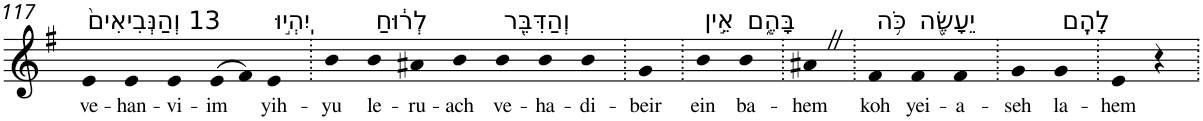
**kern	**text
*part1	*part1
*staff1	*staff1
*I"Piano	*
*I'Pno	*
!!LO:PB:g=z
*clefG2	*
*k[f#]	*
*G:	*
=117	=117
!LO:TX:a:t=13 וְהַנְּבִיאִים֙	!
!	!LO:LY:b
4e	ve-
!	!LO:LY:b
4e	-han-
!	!LO:LY:b
4e	-vi-
!	!LO:LY:b
(>8e	-im
8f#)	.
!LO:TX:a:t=יִֽהְי֣וּ	!
!	!LO:LY:b
4e	yih-
=118.	=118.
!	!LO:LY:b
4b	-yu
!LO:TX:a:t=לְר֔וּחַ	!
!	!LO:LY:b
4b	le-
!	!LO:LY:b
4a#X	-ru-
!	!LO:LY:b
4b	-ach
!LO:TX:a:t=וְהַדִּבֵּ֖ר	!
!	!LO:LY:b
4b	ve-
!	!LO:LY:b
4b	-ha-
!	!LO:LY:b
4b	-di-
=119.	=119.
!	!LO:LY:b
4g	-beir
=120.	=120.
!LO:TX:a:t=אֵ֣ין	!
!	!LO:LY:b
4b	ein
!LO:TX:a:t=בָּהֶ֑ם	!
!	!LO:LY:b
4b	ba-
=121.	=121.
!	!LO:LY:b
4a#XZ	-hem
=122.	=122.
!LO:TX:a:t=כֹּ֥ה	!
!	!LO:LY:b
4f#	koh
!LO:TX:a:t=יֵעָשֶׂ֖ה	!
!	!LO:LY:b
4f#	yei-
!	!LO:LY:b
4f#	-a-
=123.	=123.
!	!LO:LY:b
4g	-seh
!LO:TX:a:t=לָהֶֽם	!
!	!LO:LY:b
4g	la-
=124.	=124.
!	!LO:LY:b
4e	-hem
4r	.
=.	=.
*-	*-
